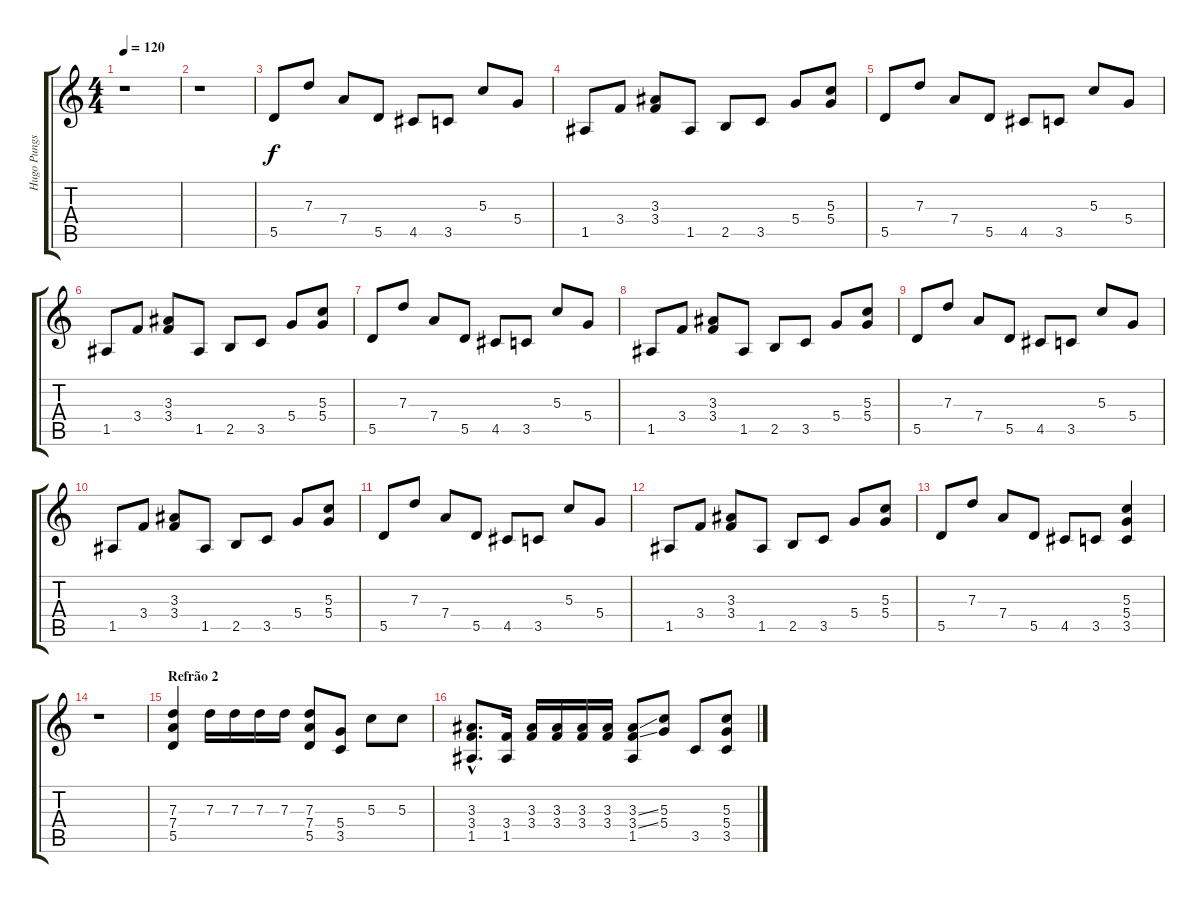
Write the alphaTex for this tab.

\track ("Hugo Pungs [Guit]" "Hugo Pungs") {instrument overdrivenguitar}
\staff {score tabs}
\tuning (E4 B3 G3 D3 A2 D2) {hide}
\ts (4 4)
\tempo 120
\clef g2
\ks c
r.1{dy f} |
r.1 |
5.5.8 7.3.8 7.4.8 5.5.8 4.5.8 3.5.8 5.3.8 5.4.8 |
1.5.8 3.4.8 (3.3 3.4).8 1.5.8 2.5.8 3.5.8 5.4.8 (5.3 5.4).8 |
5.5.8 7.3.8 7.4.8 5.5.8 4.5.8 3.5.8 5.3.8 5.4.8 |
1.5.8 3.4.8 (3.3 3.4).8 1.5.8 2.5.8 3.5.8 5.4.8 (5.3 5.4).8 |
5.5.8 7.3.8 7.4.8 5.5.8 4.5.8 3.5.8 5.3.8 5.4.8 |
1.5.8 3.4.8 (3.3 3.4).8 1.5.8 2.5.8 3.5.8 5.4.8 (5.3 5.4).8 |
5.5.8 7.3.8 7.4.8 5.5.8 4.5.8 3.5.8 5.3.8 5.4.8 |
1.5.8 3.4.8 (3.3 3.4).8 1.5.8 2.5.8 3.5.8 5.4.8 (5.3 5.4).8 |
5.5.8 7.3.8 7.4.8 5.5.8 4.5.8 3.5.8 5.3.8 5.4.8 |
1.5.8 3.4.8 (3.3 3.4).8 1.5.8 2.5.8 3.5.8 5.4.8 (5.3 5.4).8 |
5.5.8 7.3.8 7.4.8 5.5.8 4.5.8 3.5.8 (5.3 5.4 3.5).4 |
r.1 |
\section ("" "Refrão 2")
(7.3 7.4 5.5).4 7.3.16 7.3.16 7.3.16 7.3.16 (7.3 7.4 5.5).8 (5.4 3.5).8 5.3.8 5.3.8 |
(3.3{hac} 3.4{hac} 1.5{hac}).8{d} (3.4 1.5).16 (3.3 3.4).16 (3.3 3.4).16 (3.3 3.4).16 (3.3 3.4).16 (3.3{ss} 3.4{ss} 1.5).8 (5.3 5.4).8 3.5.8 (5.3 5.4 3.5).8
